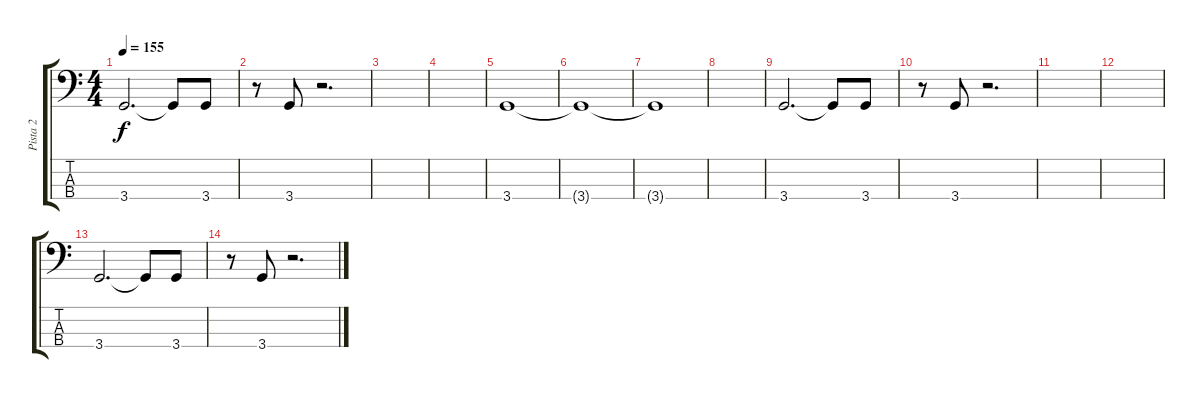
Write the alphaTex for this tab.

\track ("Pista 2" "Pista 2") {instrument electricbassfinger}
\staff {score tabs}
\tuning (G2 D2 A1 E1) {hide}
\ts (4 4)
\tempo 155
\clef f4
\ks c
3.4.2{d dy f} 3.4{t}.8 3.4.8 |
r.8 3.4.8 r.2{d} |
|
|
3.4.1{volume 0} |
3.4{t}.1 |
3.4{t}.1 |
|
3.4.2{d} 3.4{t}.8 3.4.8 |
r.8 3.4.8 r.2{d} |
|
|
3.4.2{d} 3.4{t}.8 3.4.8 |
r.8 3.4.8 r.2{d}
